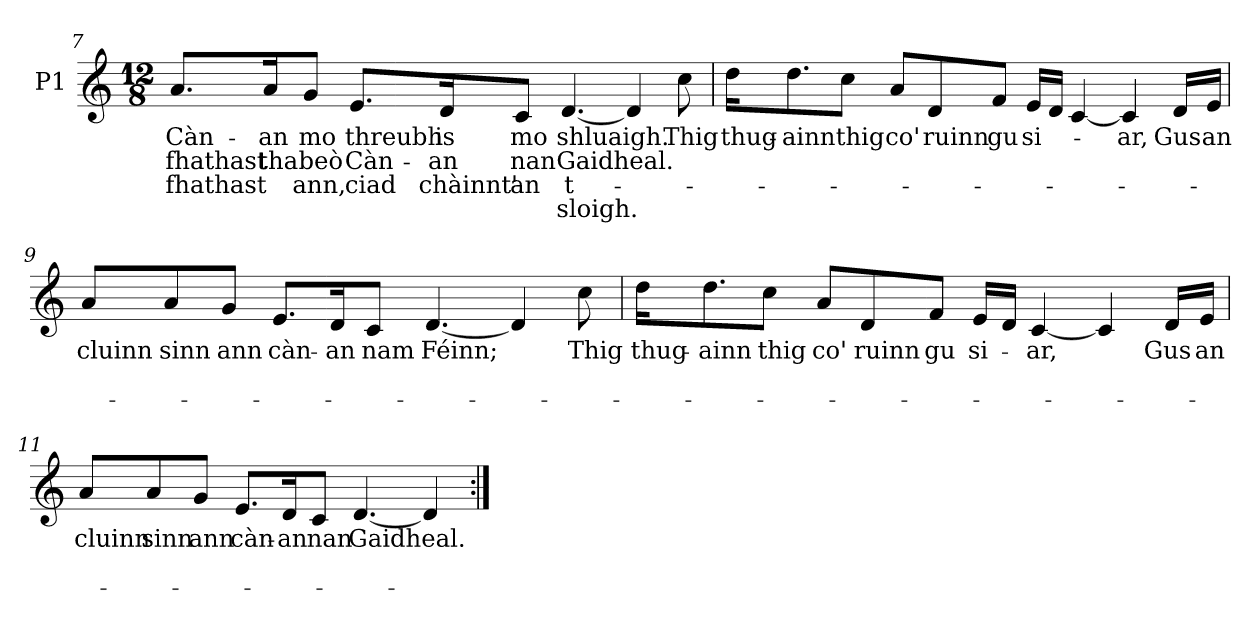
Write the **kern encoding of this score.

**kern	**text	**text	**text	**text
*part1	*part1	*part1	*part1	*part1
*staff1	*staff1	*staff1	*staff1	*staff1
*I"P1	*	*	*	*
*clefG2	*	*	*	*
*k[]	*	*	*	*
*C:	*	*	*	*
*M12/8	*	*	*	*
=7	=7	=7	=7	=7
!	!LO:LY:b:color=#000000	!LO:LY:b:color=#000000	!LO:LY:b:color=#000000	!
8.ai/L	Càn-	fhathast	fhathast	.
!	!LO:LY:b:color=#000000	!LO:LY:b:color=#000000	!	!
16ai/k	-an	tha	.	.
!	!LO:LY:b:color=#000000	!LO:LY:b:color=#000000	!LO:LY:b:color=#000000	!
8gi/J	mo	beò	ann,	.
!	!LO:LY:b:color=#000000	!LO:LY:b:color=#000000	!LO:LY:b:color=#000000	!
8.ei/L	threubh	Càn-	ciad	.
!	!LO:LY:b:color=#000000	!LO:LY:b:color=#000000	!LO:LY:b:color=#000000	!
16di/k	is	-an	chàinnt'	.
!	!LO:LY:b:color=#000000	!LO:LY:b:color=#000000	!LO:LY:b:color=#000000	!
8ci/J	mo	nan	an	.
!	!LO:LY:b:color=#000000	!LO:LY:b:color=#000000	!LO:LY:b:color=#000000	!LO:LY:b:color=#000000
[4.di/	shluaigh.	Gaidheal.	t-	-sloigh.
4di/]	.	.	.	.
!	!LO:LY:b:color=#000000	!	!	!
8cci\	Thig	.	.	.
!!LO:LB:g=z
=8	=8	=8	=8	=8
!	!LO:LY:b:color=#000000	!	!	!
16ddi\KL	thug-	.	.	.
!	!LO:LY:b:color=#000000	!	!	!
8.ddi\	-ainn	.	.	.
!	!LO:LY:b:color=#000000	!	!	!
8cci\J	thig	.	.	.
!	!LO:LY:b:color=#000000	!	!	!
8ai/L	co'	.	.	.
!	!LO:LY:b:color=#000000	!	!	!
8di/	ruinn	.	.	.
!	!LO:LY:b:color=#000000	!	!	!
8fi/J	gu	.	.	.
!	!LO:LY:b:color=#000000	!	!	!
16ei/LL	si-	.	.	.
16di/JJ	.	.	.	.
[4ci/	.	.	.	.
!	!LO:LY:b:color=#000000	!	!	!
4ci/]	-ar,	.	.	.
!	!LO:LY:b:color=#000000	!	!	!
16di/LL	Gus	.	.	.
!	!LO:LY:b:color=#000000	!	!	!
16ei/JJ	an	.	.	.
=9	=9	=9	=9	=9
!	!LO:LY:b:color=#000000	!	!	!
8ai/L	cluinn	.	.	.
!	!LO:LY:b:color=#000000	!	!	!
8ai/	sinn	.	.	.
!	!LO:LY:b:color=#000000	!	!	!
8gi/J	ann	.	.	.
!	!LO:LY:b:color=#000000	!	!	!
8.ei/L	càn-	.	.	.
!	!LO:LY:b:color=#000000	!	!	!
16di/k	-an	.	.	.
!	!LO:LY:b:color=#000000	!	!	!
8ci/J	nam	.	.	.
!	!LO:LY:b:color=#000000	!	!	!
[4.di/	Féinn;	.	.	.
4di/]	.	.	.	.
!	!LO:LY:b:color=#000000	!	!	!
8cci\	Thig	.	.	.
!!LO:LB:g=z
=10	=10	=10	=10	=10
!	!LO:LY:b:color=#000000	!	!	!
16ddi\KL	thug-	.	.	.
!	!LO:LY:b:color=#000000	!	!	!
8.ddi\	-ainn	.	.	.
!	!LO:LY:b:color=#000000	!	!	!
8cci\J	thig	.	.	.
!	!LO:LY:b:color=#000000	!	!	!
8ai/L	co'	.	.	.
!	!LO:LY:b:color=#000000	!	!	!
8di/	ruinn	.	.	.
!	!LO:LY:b:color=#000000	!	!	!
8fi/J	gu	.	.	.
!	!LO:LY:b:color=#000000	!	!	!
16ei/LL	si-	.	.	.
16di/JJ	.	.	.	.
!	!LO:LY:b:color=#000000	!	!	!
[4ci/	-ar,	.	.	.
4ci/]	.	.	.	.
!	!LO:LY:b:color=#000000	!	!	!
16di/LL	Gus	.	.	.
!	!LO:LY:b:color=#000000	!	!	!
16ei/JJ	an	.	.	.
=11	=11	=11	=11	=11
!	!LO:LY:b:color=#000000	!	!	!
8ai/L	cluinn	.	.	.
!	!LO:LY:b:color=#000000	!	!	!
8ai/	sinn	.	.	.
!	!LO:LY:b:color=#000000	!	!	!
8gi/J	ann	.	.	.
!	!LO:LY:b:color=#000000	!	!	!
8.ei/L	càn-	.	.	.
!	!LO:LY:b:color=#000000	!	!	!
16di/k	-an	.	.	.
!	!LO:LY:b:color=#000000	!	!	!
8ci/J	nan	.	.	.
!	!LO:LY:b:color=#000000	!	!	!
[4.di/	Gaidheal.	.	.	.
4di/]	.	.	.	.
=:|!	=:|!	=:|!	=:|!	=:|!
*-	*-	*-	*-	*-
